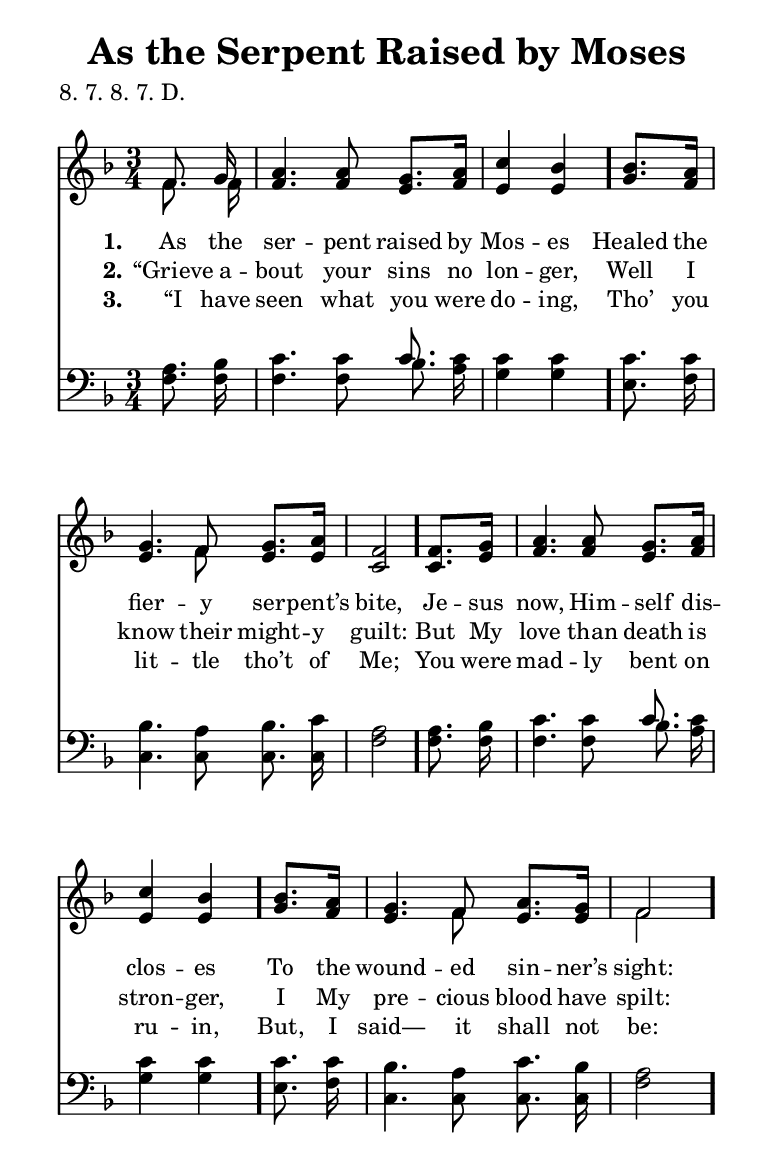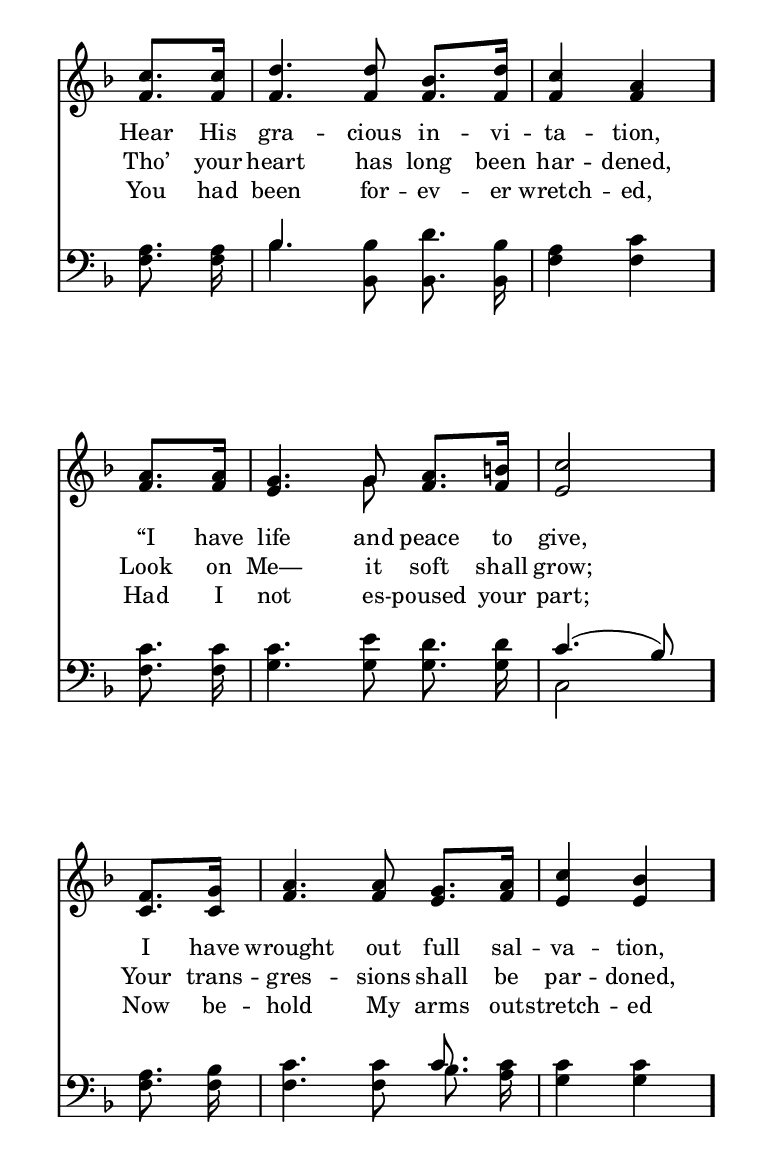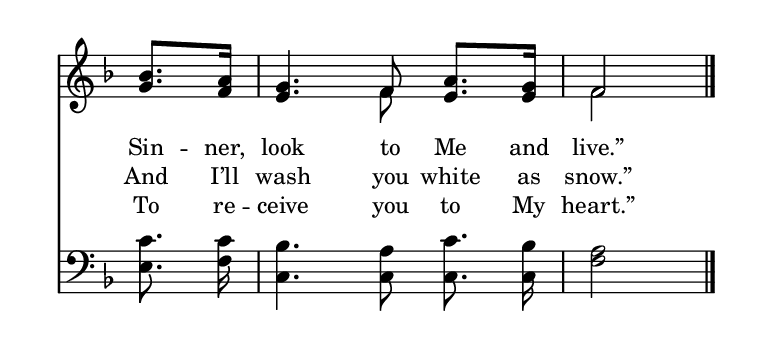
\include "common/global.ily"
\paper {
  \include "common/paper.ily"
}

\header{
  hymnnumber = "2"
  title = "As the Serpent Raised by Moses"
  tunename = "Take The World But Give Me Jesus"
  meter = "8. 7. 8. 7. D."
  %poet = ""
  %composer = ""
  %copyright = ""
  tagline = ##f
}

pattern = { f8. g16 | a4. a8 g8. a16 | c4 bes bes8. a16 | g4. f8 g8. a16 | f2 }

global = {
  \include "common/overrides.ily"
  \autoBeamOff
  \override Staff.TimeSignature.style = #'numbered \time 3/4
  \once \override Score.MetronomeMark.transparent = ##t
  \tempo 4 = 70
  \key f \major
  \partial 4
}

notesSoprano = {
\global
\relative a' {

  \changePitch \pattern { f g | a a g a | c bes bes a | g f g a | f }
  \changePitch \pattern { f g | a a g a | c bes bes a | g f a g | f }
  \changePitch \pattern { c' c | d d bes d | c a a a | g g a b | c }
  \changePitch \pattern { f, g | a a g a | c bes bes a | g f a g | f }

  \bar "|."

}
}

notesAlto = {
\global
\relative e' {

  \changePitch \pattern { f f | f f e f | e e g f | e f e e | c }
  \changePitch \pattern { c e | f f e f | e e g f | e f e e | f }
  \changePitch \pattern { f f | f f f f | f f f f | e g f f | e }
  \changePitch \pattern { c c | f f e f | e e g f | e f e e | f }

}
}

notesTenor = {
\global
\relative a {

  \changePitch \pattern { a bes | c c c c | c c c c | bes a bes c | a }
  \changePitch \pattern { a bes | c c c c | c c c c | bes a c bes | a }
  \changePitch \pattern { a a | bes bes d bes | a c c c | c e d d | s \insert { c4.( bes8) } } % slur
  \changePitch \pattern { a bes | c c c c | c c c c | bes a c bes | a }

}
}

notesBass = {
\global
\relative a {

  \changePitch \pattern { f f | f f bes a | g g e f | c c c c | f }
  \changePitch \pattern { f f | f f bes a | g g e f | c c c c | f }
  \changePitch \pattern { f f | bes bes, bes bes | f' f f f | g g g g | c, }
  \changePitch \pattern { f f | f f bes a | g g e f | c c c c | f }

}
}

wordsA = \lyricmode {
\set stanza = "1."

  As the ser -- pent raised by Mos -- es \bar "."
  Healed the fier -- y ser -- pent’s bite, \bar "."
  Je -- sus now, Him -- self dis -- clos -- es \bar "."
  To the wound -- ed sin -- ner’s sight: \bar "."
  Hear His gra -- cious in -- vi -- ta -- tion, \bar "."
  “I have life and peace to give, \bar "."
  I have wrought out full sal -- va -- tion, \bar "."
  Sin -- ner, look to Me and live.” \bar "."
}

wordsB = \lyricmode {
\set stanza = "2."

  “Grieve a -- bout your sins no lon -- ger,
  Well I know their might -- y guilt:
  But My love than death is stron -- ger,
  I My pre -- cious blood have spilt:
  Tho’ your heart has long been har -- dened,
  Look on Me— it soft shall grow;
  Your trans -- gres -- sions shall be par -- doned,
  And I’ll wash you white as snow.”
}

wordsC = \lyricmode {
\set stanza = "3."

  “I have seen what you were do -- ing,
  Tho’ you lit -- tle tho’t of Me;
  You were mad -- ly bent on ru -- in,
  But, I said— it shall not be:
  You had been for -- ev -- er wretch -- ed,
  Had I not es -- poused your part;
  Now be -- hold My arms out -- stretch -- ed
  To re -- ceive you to My heart.”
}


\score {
  \new ChoirStaff <<
    \set ChoirStaff.systemStartDelimiter = #'SystemStartBar
    \new Staff <<
      \clef "treble"
      \partcombine #'(2 . 9) \notesSoprano \notesAlto
      \new NullVoice = "Soprano"  { \voiceOne \notesSoprano }
      \new Lyrics \lyricsto "Soprano" { \wordsA }
      \new Lyrics \lyricsto "Soprano" { \wordsB }
      \new Lyrics \lyricsto "Soprano" { \wordsC }
    >>
    \new Staff <<
      \clef "bass"
      \partcombine #'(2 . 9) \notesTenor \notesBass
    >>
  >>
  \layout {
    \include "common/layout.ily"
  }
  \midi{
    \include "common/midi.ily"
  }
}

\version "2.19.49"  % necessary for upgrading to future LilyPond versions.

